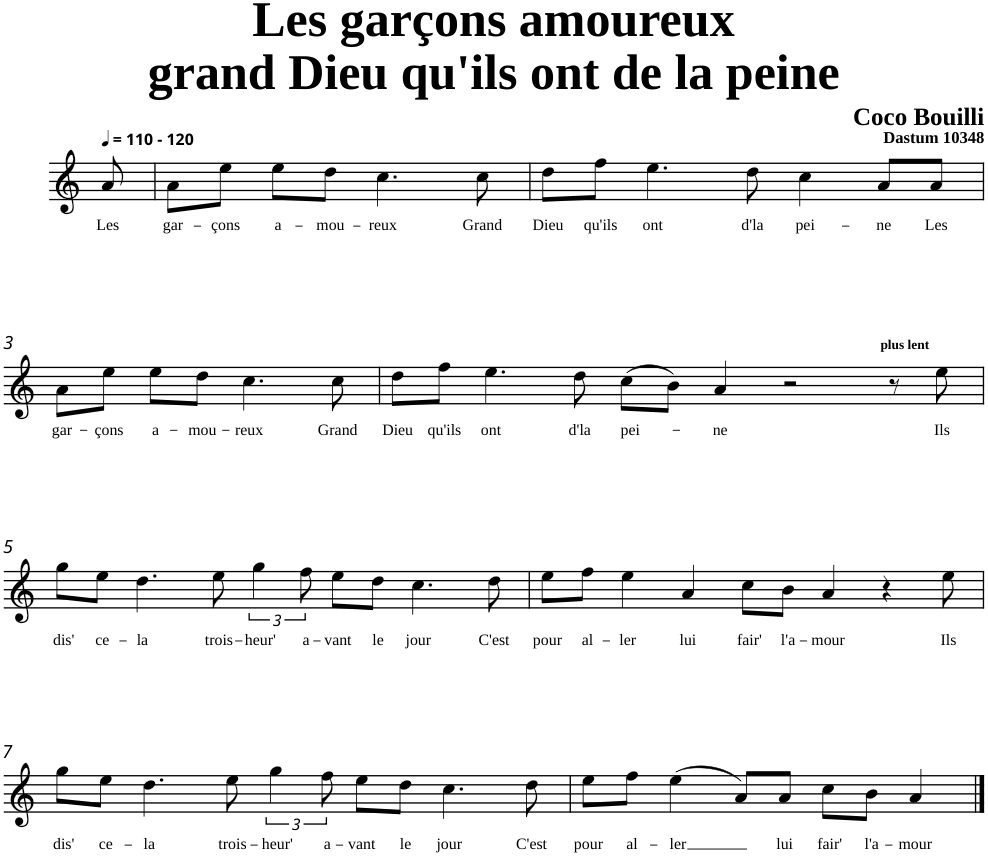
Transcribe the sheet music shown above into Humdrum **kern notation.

**kern	**text
*part1	*part1
*staff1	*staff1
*clefG2	*
*k[]	*
=	=
!LO:TX:a:B:t=- 120	!
!	!LO:LY:b
8a/	Les
=1	=1
!	!LO:LY:b
8a\L	gar-
!	!LO:LY:b
8ee\J	-çons
!	!LO:LY:b
8ee\L	a-
!	!LO:LY:b
8dd\J	-mou-
!	!LO:LY:b
4.cc\	-reux
!	!LO:LY:b
8cc\	Grand
=2	=2
!	!LO:LY:b
8dd\L	Dieu
!	!LO:LY:b
8ff\J	qu'ils
!	!LO:LY:b
4.ee\	ont
!	!LO:LY:b
8dd\	d'la
!	!LO:LY:b
4cc\	pei-
!	!LO:LY:b
8a/L	-ne
!	!LO:LY:b
8a/J	Les
!!LO:LB:g=z
=3	=3
!	!LO:LY:b
8a\L	gar-
!	!LO:LY:b
8ee\J	-çons
!	!LO:LY:b
8ee\L	a-
!	!LO:LY:b
8dd\J	-mou-
!	!LO:LY:b
4.cc\	-reux
!	!LO:LY:b
8cc\	Grand
=4	=4
!	!LO:LY:b
*^	*
8dd\L	3%2ryy	Dieu
!	!	!LO:LY:b
8ff\J	.	qu'ils
!	!	!LO:LY:b
4.ee\	.	ont
!	!	!LO:LY:b
8dd\	.	d'la
.	3%2ryy	.
!	!	!LO:LY:b
(>8cc\L	.	pei-
8b\J)	.	.
!	!	!LO:LY:b
4a/	.	-ne
2r	.	.
.	3ryy	.
.	24ryy	.
!	!LO:TX:a:B:t=plus lent	!
.	6..ryy	.
8r	.	.
!	!	!LO:LY:b
8ee\	.	Ils
!!LO:LB:g=z	!!
=5	=5	=5
!	!	!LO:LY:b
*v	*v	*
8gg\L	dis'
!	!LO:LY:b
8ee\J	ce-
!	!LO:LY:b
4.dd\	-la
!	!LO:LY:b
8ee\	trois-
!	!LO:LY:b
6gg\	-heur'
!	!LO:LY:b
12ff\	a-
!	!LO:LY:b
8ee\L	-vant
!	!LO:LY:b
8dd\J	le
!	!LO:LY:b
4.cc\	jour
!	!LO:LY:b
8dd\	C'est
=6	=6
!	!LO:LY:b
8ee\L	pour
!	!LO:LY:b
8ff\J	al-
!	!LO:LY:b
4ee\	-ler
!	!LO:LY:b
4a/	lui
!	!LO:LY:b
8cc\L	fair'
!	!LO:LY:b
8b\J	l'a-
!	!LO:LY:b
4a/	-mour
4r	.
!	!LO:LY:b
8ee\	Ils
!!LO:LB:g=z
=7	=7
!	!LO:LY:b
8gg\L	dis'
!	!LO:LY:b
8ee\J	ce-
!	!LO:LY:b
4.dd\	-la
!	!LO:LY:b
8ee\	trois-
!	!LO:LY:b
6gg\	-heur'
!	!LO:LY:b
12ff\	a-
!	!LO:LY:b
8ee\L	-vant
!	!LO:LY:b
8dd\J	le
!	!LO:LY:b
4.cc\	jour
!	!LO:LY:b
8dd\	C'est
=8	=8
!	!LO:LY:b
8ee\L	pour
!	!LO:LY:b
8ff\J	al-
!	!LO:LY:b
(>4ee\	-ler
8a/L)	.
!	!LO:LY:b
8a/J	lui
!	!LO:LY:b
8cc\L	fair'
!	!LO:LY:b
8b\J	l'a-
!	!LO:LY:b
4a/	-mour
==	==
*-	*-
